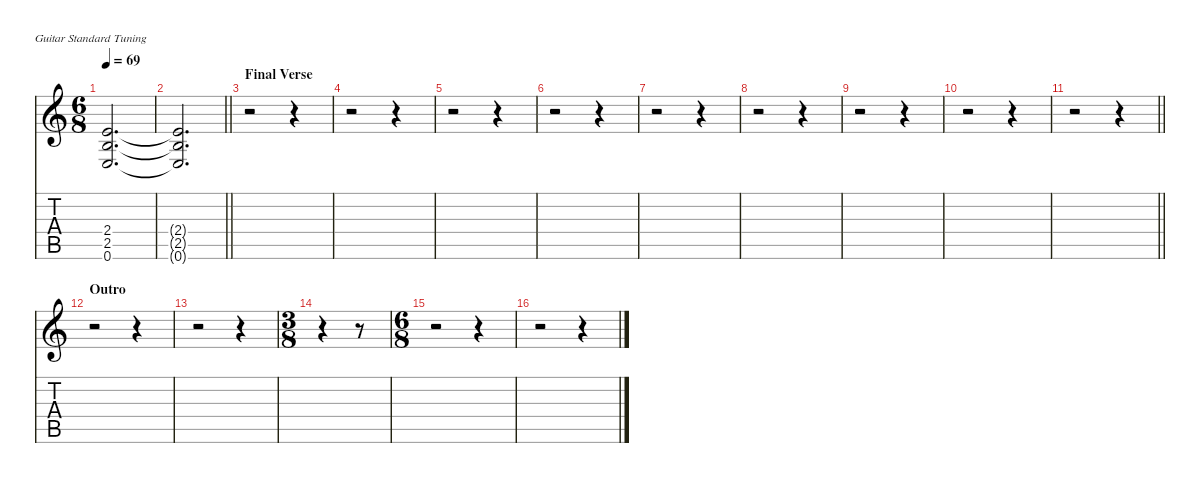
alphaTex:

\defaultSystemsLayout 4
\hideDynamics
\bracketExtendMode nobrackets
\singleTrackTrackNamePolicy hidden
\multiTrackTrackNamePolicy hidden
\otherSystemsTrackNameOrientation horizontal
\track ("Guitar 3" "dist.guit.") {instrument distortionguitar}
\staff {score tabs}
\tuning (E4 B3 G3 D3 A2 E2)
\ts (6 8)
\tempo 69
\clef g2
\ks c
(2.4{t} 2.5{t} 0.6{t}).2{d dy f beam Up} |
\barLineRight lightlight
(2.4{t} 2.5{t} 0.6{t}).2{d beam Up} |
\section ("" "Final Verse ")
r.2{beam Down} r.4{beam Down} |
r.2{beam Down} r.4{beam Down} |
r.2{beam Down} r.4{beam Down} |
r.2{beam Down} r.4{beam Down} |
r.2{beam Down} r.4{beam Down} |
r.2{beam Down} r.4{beam Down} |
r.2{beam Down} r.4{beam Down} |
r.2{beam Down} r.4{beam Down} |
\barLineRight lightlight
r.2{beam Down} r.4{beam Down} |
\section ("" "Outro")
r.2{beam Down} r.4{beam Down} |
r.2{beam Down} r.4{beam Down} |
\ts (3 8)
\beaming (8 3)
r.4{beam Down} r.8{beam Down} |
\ts (6 8)
\beaming (8 3 3)
r.2{beam Down} r.4{beam Down} |
r.2{beam Down} r.4{beam Down}
